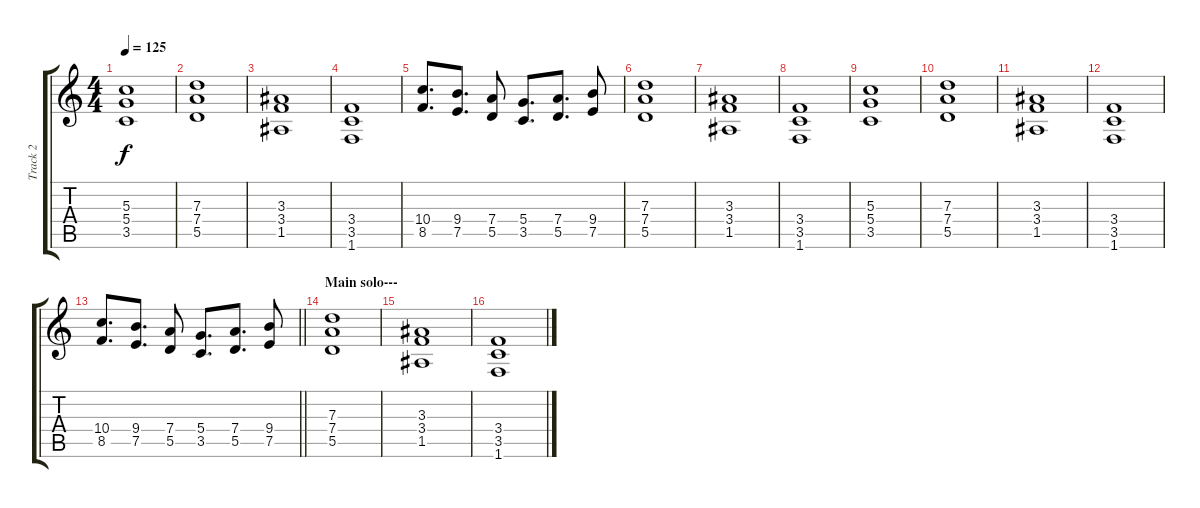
\track ("Track 2" "Track 2") {instrument distortionguitar}
\staff {score tabs}
\tuning (E4 B3 G3 D3 A2 E2) {hide}
\ts (4 4)
\tempo 125
\clef g2
\ks c
(5.3 5.4 3.5).1{dy f} |
(7.3 7.4 5.5).1 |
(3.3 3.4 1.5).1 |
(3.4 3.5 1.6).1 |
(10.4 8.5).8{d} (9.4 7.5).8{d} (7.4 5.5).8 (5.4 3.5).8{d} (7.4 5.5).8{d} (9.4 7.5).8 |
(7.3 7.4 5.5).1 |
(3.3 3.4 1.5).1 |
(3.4 3.5 1.6).1 |
(5.3 5.4 3.5).1 |
(7.3 7.4 5.5).1 |
(3.3 3.4 1.5).1 |
(3.4 3.5 1.6).1 |
\barLineRight lightlight
(10.4 8.5).8{d} (9.4 7.5).8{d} (7.4 5.5).8 (5.4 3.5).8{d} (7.4 5.5).8{d} (9.4 7.5).8 |
\section ("" "Main solo---")
(7.3 7.4 5.5).1 |
(3.3 3.4 1.5).1 |
(3.4 3.5 1.6).1
